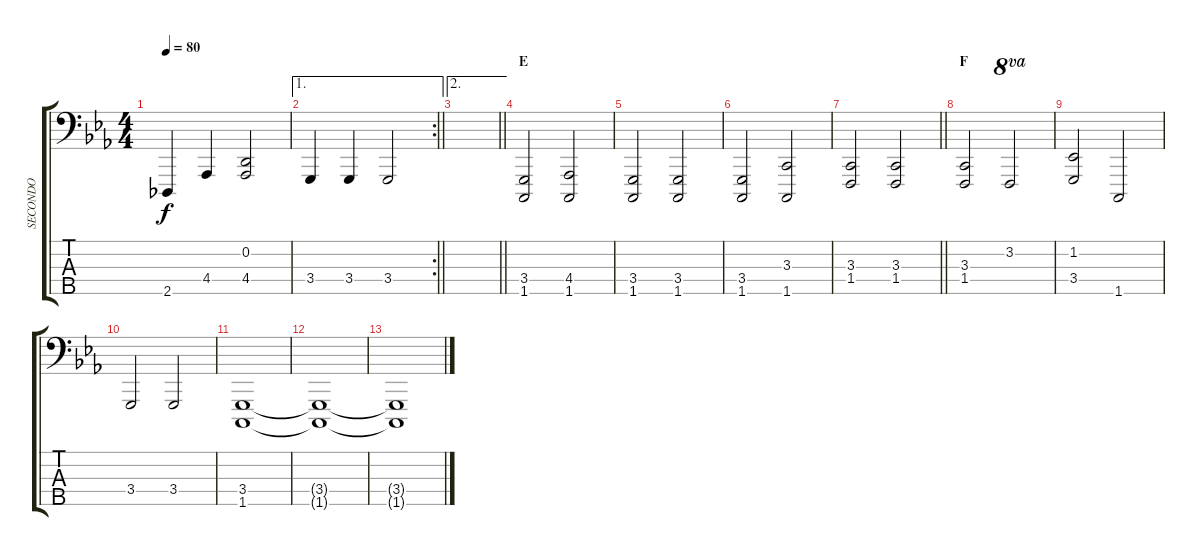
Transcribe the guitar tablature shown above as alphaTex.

\track ("SECONDO" "SECONDO") {instrument acousticgrandpiano}
\staff {score tabs}
\tuning (G2 D2 A1 E1 B0) {hide}
\ts (4 4)
\tempo 80
\clef f4
\ks cminor
2.5.4{dy f} 4.4.4 (0.2 4.4).2 |
\ae 1
\rc 2
\barLineRight lightlight
3.4.4 3.4.4 3.4.2 |
\ae 2
\barLineRight lightlight
|
\section ("" "E")
(3.4 1.5).2 (4.4 1.5).2 |
(3.4 1.5).2 (3.4 1.5).2 |
(3.4 1.5).2 (3.3 1.5).2 |
\barLineRight lightlight
(3.3 1.4).2 (3.3 1.4).2 |
\section ("" "F")
(3.3 1.4).2 3.2.2{ot 8va} |
(1.2 3.4).2 1.5.2 |
3.4.2 3.4.2 |
(3.4 1.5).1 |
(3.4{t} 1.5{t}).1 |
(3.4{t} 1.5{t}).1
